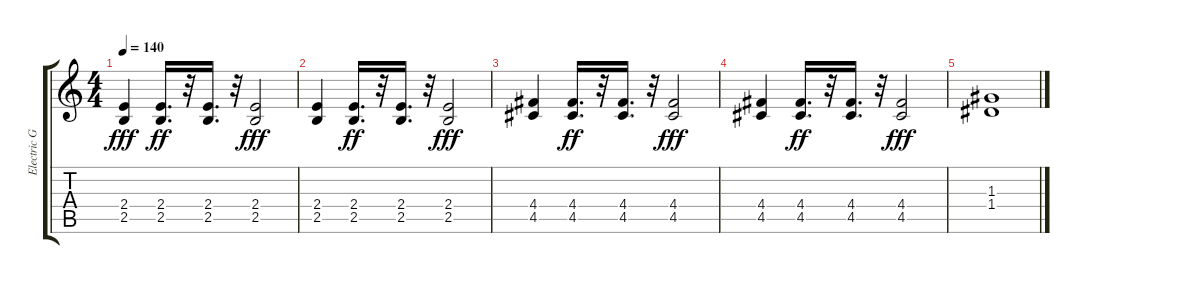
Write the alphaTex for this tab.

\track ("Electric Guitar 2" "Electric G") {instrument distortionguitar}
\staff {score tabs}
\tuning (E4 B3 G3 D3 A2 E2) {hide}
\ts (4 4)
\tempo 140
\clef g2
\ks c
(2.4 2.5).4{dy fff} (2.4 2.5).16{d dy ff} r.32 (2.4 2.5).16{d} r.32 (2.4 2.5).2{dy fff} |
(2.4 2.5).4 (2.4 2.5).16{d dy ff} r.32 (2.4 2.5).16{d} r.32 (2.4 2.5).2{dy fff} |
(4.4 4.5).4 (4.4 4.5).16{d dy ff} r.32 (4.4 4.5).16{d} r.32 (4.4 4.5).2{dy fff} |
(4.4 4.5).4 (4.4 4.5).16{d dy ff} r.32 (4.4 4.5).16{d} r.32 (4.4 4.5).2{dy fff} |
(1.3 1.4).1
